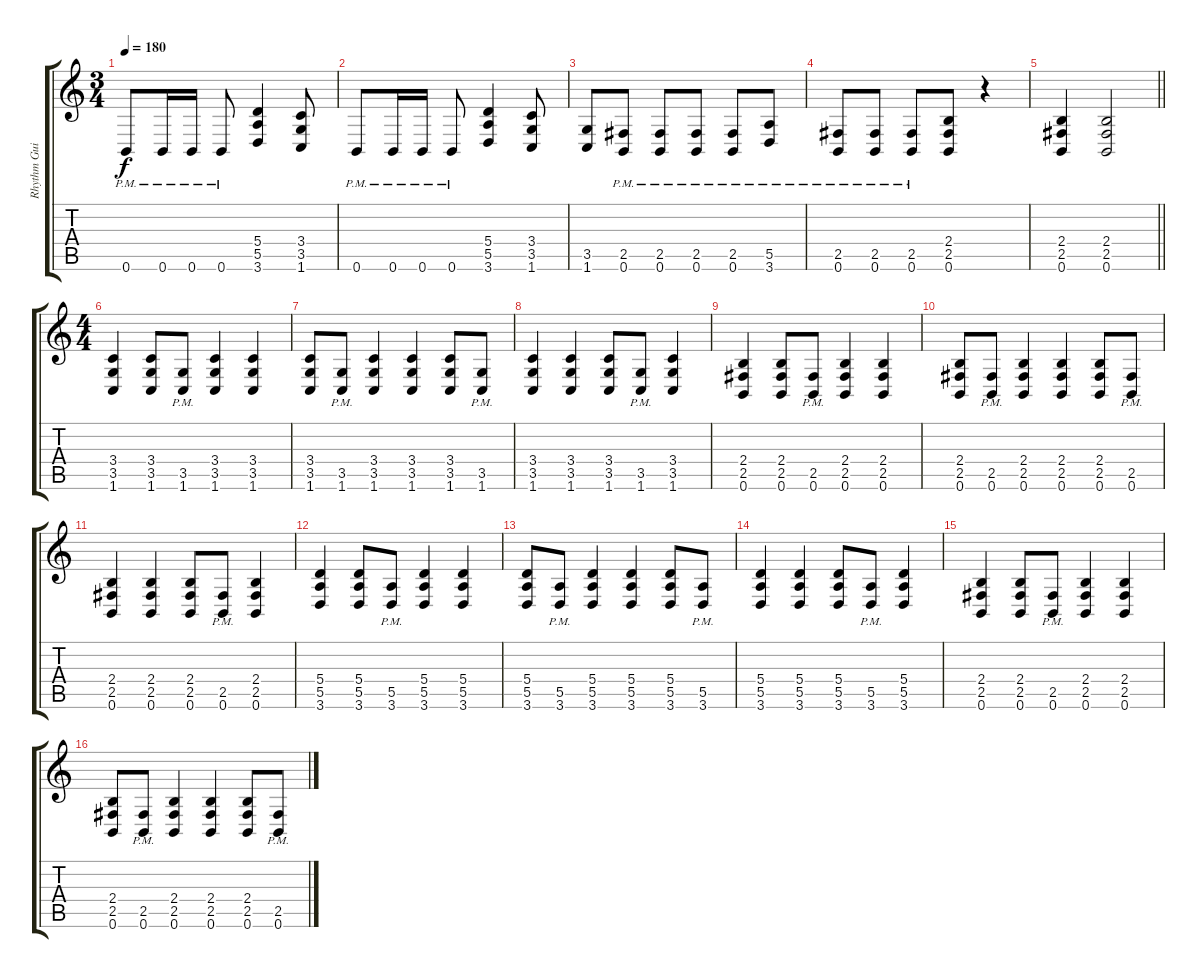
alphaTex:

\track ("Rhythm Guitar 2" "Rhythm Gui") {instrument distortionguitar}
\staff {score tabs}
\tuning (B3 Gb3 D3 A2 E2 B1) {hide}
\ts (3 4)
\tempo 180
\clef g2
\ks c
0.6{pm}.8{dy f} 0.6{pm}.16 0.6{pm}.16 0.6{pm}.8 (5.4 5.5 3.6).4 (3.4 3.5 1.6).8 |
0.6{pm}.8 0.6{pm}.16 0.6{pm}.16 0.6{pm}.8 (5.4 5.5 3.6).4 (3.4 3.5 1.6).8 |
(3.5 1.6).8 (2.5{pm} 0.6{pm}).8 (2.5{pm} 0.6{pm}).8 (2.5{pm} 0.6{pm}).8 (2.5{pm} 0.6{pm}).8 (5.5{pm} 3.6{pm}).8 |
(2.5{pm} 0.6{pm}).8 (2.5{pm} 0.6{pm}).8 (2.5{pm} 0.6{pm}).8 (2.4 2.5 0.6).8 r.4 |
\barLineRight lightlight
(2.4 2.5 0.6).4 (2.4 2.5 0.6).2 |
\ts (4 4)
(3.4 3.5 1.6).4 (3.4 3.5 1.6).8 (3.5{pm} 1.6{pm}).8 (3.4 3.5 1.6).4 (3.4 3.5 1.6).4 |
(3.4 3.5 1.6).8 (3.5{pm} 1.6{pm}).8 (3.4 3.5 1.6).4 (3.4 3.5 1.6).4 (3.4 3.5 1.6).8 (3.5{pm} 1.6{pm}).8 |
(3.4 3.5 1.6).4 (3.4 3.5 1.6).4 (3.4 3.5 1.6).8 (3.5{pm} 1.6{pm}).8 (3.4 3.5 1.6).4 |
(2.4 2.5 0.6).4 (2.4 2.5 0.6).8 (2.5{pm} 0.6{pm}).8 (2.4 2.5 0.6).4 (2.4 2.5 0.6).4 |
(2.4 2.5 0.6).8 (2.5{pm} 0.6{pm}).8 (2.4 2.5 0.6).4 (2.4 2.5 0.6).4 (2.4 2.5 0.6).8 (2.5{pm} 0.6{pm}).8 |
(2.4 2.5 0.6).4 (2.4 2.5 0.6).4 (2.4 2.5 0.6).8 (2.5{pm} 0.6{pm}).8 (2.4 2.5 0.6).4 |
(5.4 5.5 3.6).4 (5.4 5.5 3.6).8 (5.5{pm} 3.6{pm}).8 (5.4 5.5 3.6).4 (5.4 5.5 3.6).4 |
(5.4 5.5 3.6).8 (5.5{pm} 3.6{pm}).8 (5.4 5.5 3.6).4 (5.4 5.5 3.6).4 (5.4 5.5 3.6).8 (5.5{pm} 3.6{pm}).8 |
(5.4 5.5 3.6).4 (5.4 5.5 3.6).4 (5.4 5.5 3.6).8 (5.5{pm} 3.6{pm}).8 (5.4 5.5 3.6).4 |
(2.4 2.5 0.6).4 (2.4 2.5 0.6).8 (2.5{pm} 0.6{pm}).8 (2.4 2.5 0.6).4 (2.4 2.5 0.6).4 |
(2.4 2.5 0.6).8 (2.5{pm} 0.6{pm}).8 (2.4 2.5 0.6).4 (2.4 2.5 0.6).4 (2.4 2.5 0.6).8 (2.5{pm} 0.6{pm}).8
